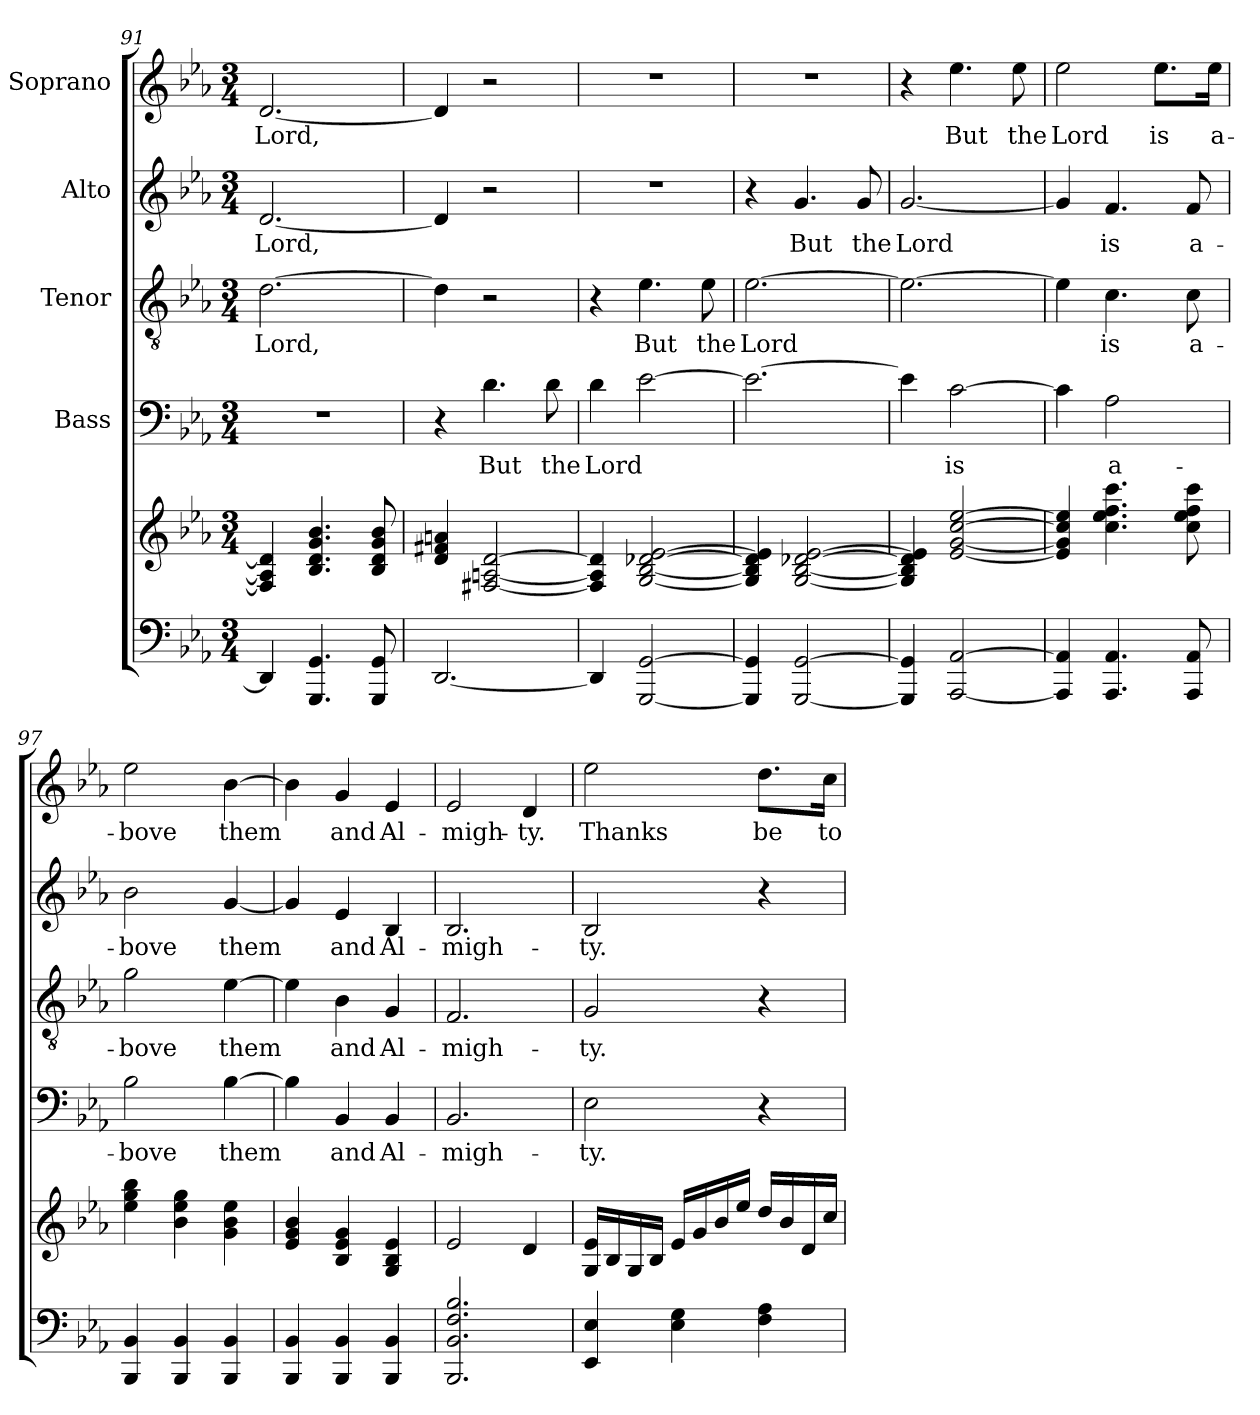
**kern	**kern	**kern	**text	**kern	**text	**kern	**text	**kern	**text
*part5	*part5	*part4	*part4	*part3	*part3	*part2	*part2	*part1	*part1
*staff6	*staff5	*staff4	*staff4	*staff3	*staff3	*staff2	*staff2	*staff1	*staff1
*	*	*I"Bass	*	*I"Tenor	*	*I"Alto	*	*I"Soprano	*
!!LO:LB:g=z
*clefF4	*clefG2	*clefF4	*	*clefGv2	*	*clefG2	*	*clefG2	*
*k[b-e-a-]	*k[b-e-a-]	*k[b-e-a-]	*	*k[b-e-a-]	*	*k[b-e-a-]	*	*k[b-e-a-]	*
*E-:	*E-:	*E-:	*	*E-:	*	*E-:	*	*E-:	*
*M3/4	*M3/4	*M3/4	*	*M3/4	*	*M3/4	*	*M3/4	*
=91	=91	=91	=91	=91	=91	=91	=91	=91	=91
4DD/]	4F#/] 4A/] 4d/]	2.r	.	[2.d\	Lord,	[2.d/	Lord,	[2.d/	Lord,
4.GGG/ 4.GG/	4.B-/ 4.d/ 4.g/ 4.b-/	.	.	.	.	.	.	.	.
8GGG/ 8GG/	8B-/ 8d/ 8g/ 8b-/	.	.	.	.	.	.	.	.
=92	=92	=92	=92	=92	=92	=92	=92	=92	=92
[2.DD/	4d/ 4f#X/ 4an/	4r	.	4d\]	.	4d/]	.	4d/]	.
.	[2F#X/ [2An/ [2d/	4.d\	But	2r	.	2r	.	2r	.
.	.	8d\	the	.	.	.	.	.	.
=93	=93	=93	=93	=93	=93	=93	=93	=93	=93
4DD/]	4F#/] 4A/] 4d/]	4d\	Lord	4r	.	2.r	.	2.r	.
[2GGG/ [2GG/	[2G/ [2B-/ [2d-X/ [2e-/	[2e-\	.	4.e-\	But	.	.	.	.
.	.	.	.	8e-\	the	.	.	.	.
=94	=94	=94	=94	=94	=94	=94	=94	=94	=94
4GGG/] 4GG/]	4G/] 4B-/] 4d-/] 4e-/]	2.e-\_	.	[2.e-\	Lord	4r	.	2.r	.
[2GGG/ [2GG/	[2G/ [2B-/ [2d-X/ [2e-/	.	.	.	.	4.g/	But	.	.
.	.	.	.	.	.	8g/	the	.	.
=95	=95	=95	=95	=95	=95	=95	=95	=95	=95
4GGG/] 4GG/]	4G/] 4B-/] 4d-/] 4e-/]	4e-\]	.	2.e-\_	.	[2.g/	Lord	4r	.
[2AAA-/ [2AA-/	[2e-/ [2g/ [2cc/ [2ee-/	[2c\	is	.	.	.	.	4.ee-\	But
.	.	.	.	.	.	.	.	8ee-\	the
=96	=96	=96	=96	=96	=96	=96	=96	=96	=96
4AAA-/] 4AA-/]	4e-/] 4g/] 4cc/] 4ee-/]	4c\]	.	4e-\]	.	4g/]	.	2ee-\	Lord
4.AAA-/ 4.AA-/	4.cc\ 4.ee-\ 4.ff\ 4.ccc\	2A-\	a-	4.c\	is	4.f/	is	.	.
.	.	.	.	.	.	.	.	8.ee-\L	is
8AAA-/ 8AA-/	8cc\ 8ee-\ 8ff\ 8ccc\	.	.	8c\	a-	8f/	a-	.	.
.	.	.	.	.	.	.	.	16ee-\Jk	a-
=97	=97	=97	=97	=97	=97	=97	=97	=97	=97
4BBB-/ 4BB-/	4ee-\ 4gg\ 4bb-\	2B-\	-bove	2g\	-bove	2b-\	-bove	2ee-\	-bove
4BBB-/ 4BB-/	4b-\ 4ee-\ 4gg\	.	.	.	.	.	.	.	.
4BBB-/ 4BB-/	4g\ 4b-\ 4ee-\	[4B-\	them	[4e-\	them	[4g/	them	[4b-\	them
=98	=98	=98	=98	=98	=98	=98	=98	=98	=98
4BBB-/ 4BB-/	4e-/ 4g/ 4b-/	4B-\]	.	4e-\]	.	4g/]	.	4b-\]	.
4BBB-/ 4BB-/	4B-/ 4e-/ 4g/	4BB-/	and	4B-\	and	4e-/	and	4g/	and
4BBB-/ 4BB-/	4G/ 4B-/ 4e-/	4BB-/	Al-	4G/	Al-	4B-/	Al-	4e-/	Al-
!!LO:PB:g=z
=99	=99	=99	=99	=99	=99	=99	=99	=99	=99
2.BBB-\ 2.BB-\ 2.F/ 2.B-/	2e-/	2.BB-/	-migh-	2.F/	-migh-	2.B-/	-migh-	2e-/	-migh-
.	4d/	.	.	.	.	.	.	4d/	-ty.
=100	=100	=100	=100	=100	=100	=100	=100	=100	=100
4EE-/ 4E-/	16G/ 16e-/LL	2E-\	-ty.	2G/	-ty.	2B-/	-ty.	2ee-\	Thanks
.	16B-/	.	.	.	.	.	.	.	.
.	16G/	.	.	.	.	.	.	.	.
.	16B-/JJ	.	.	.	.	.	.	.	.
4E-\ 4G\	16e-/LL	.	.	.	.	.	.	.	.
.	16g/	.	.	.	.	.	.	.	.
.	16b-/	.	.	.	.	.	.	.	.
.	16ee-/JJ	.	.	.	.	.	.	.	.
4F\ 4A-\	16dd/LL	4r	.	4r	.	4r	.	8.dd\L	be
.	16b-/	.	.	.	.	.	.	.	.
.	16d/	.	.	.	.	.	.	.	.
.	16cc/JJ	.	.	.	.	.	.	16cc\Jk	to
=	=	=	=	=	=	=	=	=	=
*-	*-	*-	*-	*-	*-	*-	*-	*-	*-
